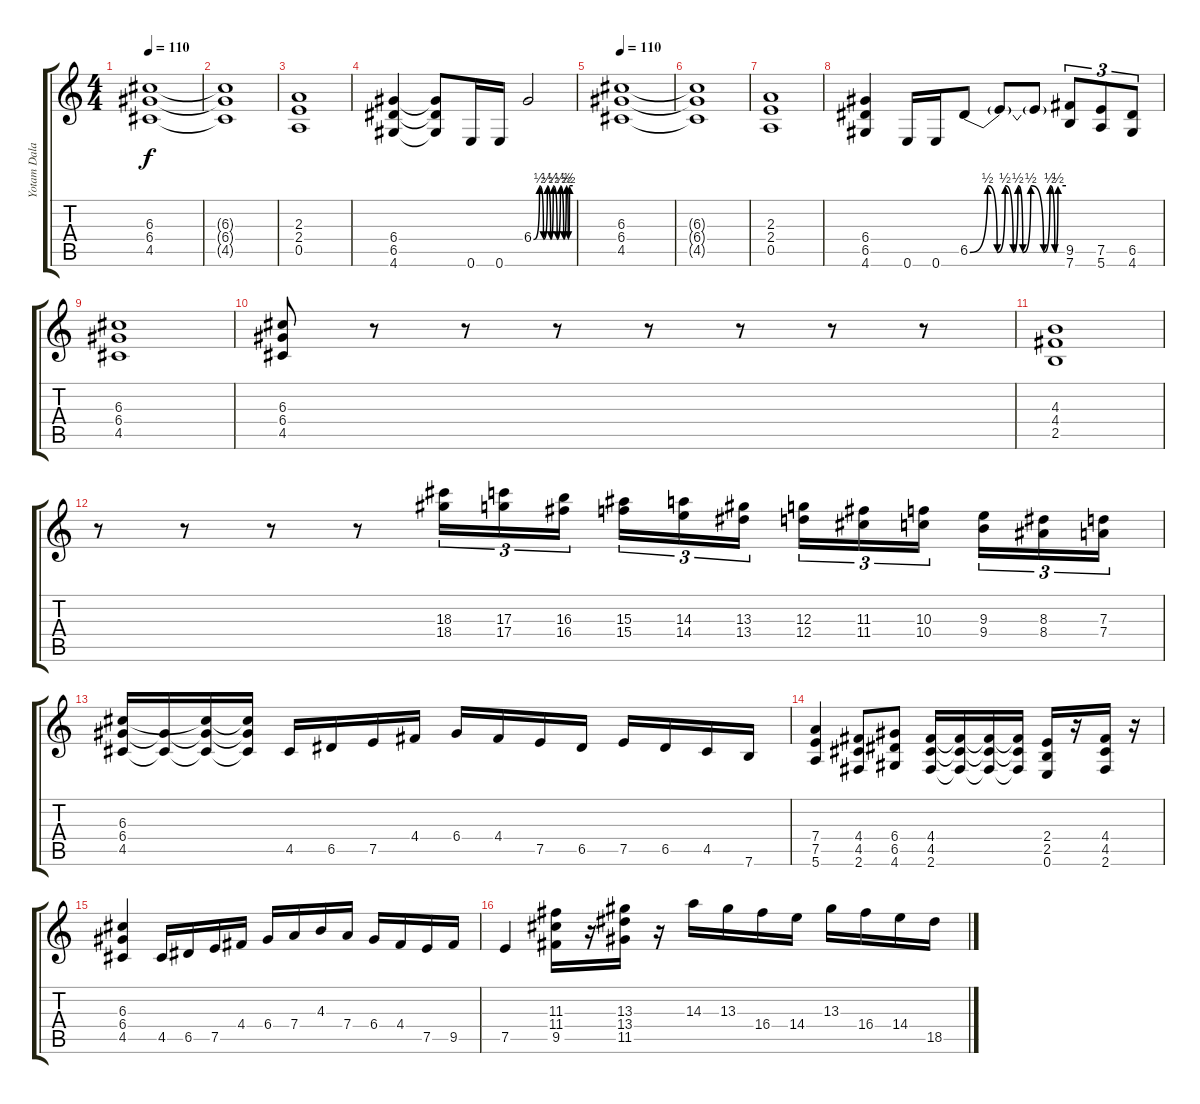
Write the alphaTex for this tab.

\track ("Yotam Dalal" "Yotam Dala") {instrument distortionguitar}
\staff {score tabs}
\tuning (E4 B3 G3 D3 A2 E2) {hide}
\ts (4 4)
\tempo 110
\clef g2
\ks c
(6.3 6.4 4.5).1{dy f} |
(6.3{t} 6.4{t} 4.5{t}).1 |
(2.3 2.4 0.5).1 |
(6.4 6.5 4.6).4 (6.4{t} 6.5{t} 4.6{t}).8 0.6.16 0.6.16 6.4{be (custom 0 0 9 2 15 0 21 2 26 0 30 2 36 0 41 2 46 0 50 2 53 0 55 2 60 2)}.2{instrument guitarharmonics} |
\tempo 110
(6.3 6.4 4.5).1{instrument distortionguitar} |
(6.3{t} 6.4{t} 4.5{t}).1 |
(2.3 2.4 0.5).1 |
(6.4 6.5 4.6).4 0.6.16 0.6.16 6.5{be (custom 0 0 11 2 17 0 22 2 27 0 30 2 33 0 38 2 46 0 50 2 53 0 55 2 60 2)}.8{instrument guitarharmonics} 6.5{t}.8 6.5{t}.8 (9.5 7.6).8{tu (3 2) instrument distortionguitar} (7.5 5.6).8{tu (3 2)} (6.5 4.6).8{tu (3 2)} |
(6.3 6.4 4.5).1 |
(6.3 6.4 4.5).8 r.8 r.8 r.8 r.8 r.8 r.8 r.8 |
(4.3 4.4 2.5).1 |
r.8 r.8 r.8 r.8 (18.3 18.4).16{tu (3 2)} (17.3 17.4).16{tu (3 2)} (16.3 16.4).16{tu (3 2)} (15.3 15.4).16{tu (3 2)} (14.3 14.4).16{tu (3 2)} (13.3 13.4).16{tu (3 2)} (12.3 12.4).16{tu (3 2)} (11.3 11.4).16{tu (3 2)} (10.3 10.4).16{tu (3 2)} (9.3 9.4).16{tu (3 2)} (8.3 8.4).16{tu (3 2)} (7.3 7.4).16{tu (3 2)} |
(6.3 6.4 4.5).16 (6.4{t} 4.5{t}).16 (6.3{t} 6.4{t} 4.5{t}).16 (6.3{t} 6.4{t} 4.5{t}).16 4.5.16 6.5.16 7.5.16 4.4.16 6.4.16 4.4.16 7.5.16 6.5.16 7.5.16 6.5.16 4.5.16 7.6.16 |
(7.4 7.5 5.6).4 (4.4 4.5 2.6).8 (6.4 6.5 4.6).8 (4.4 4.5 2.6).16 (4.4{t} 4.5{t} 2.6{t}).16 (4.4{t} 4.5{t} 2.6{t}).16 (4.4{t} 4.5{t} 2.6{t}).16 (2.4 2.5 0.6).16 r.16 (4.4 4.5 2.6).16 r.16 |
(6.3 6.4 4.5).4 4.5.16 6.5.16 7.5.16 4.4.16 6.4.16 7.4.16 4.3.16 7.4.16 6.4.16 4.4.16 7.5.16 9.5.16 |
7.5.4 (11.3 11.4 9.5).16 r.16 (13.3 13.4 11.5).16 r.16 14.3.16 13.3.16 16.4.16 14.4.16 13.3.16 16.4.16 14.4.16 18.5.16
